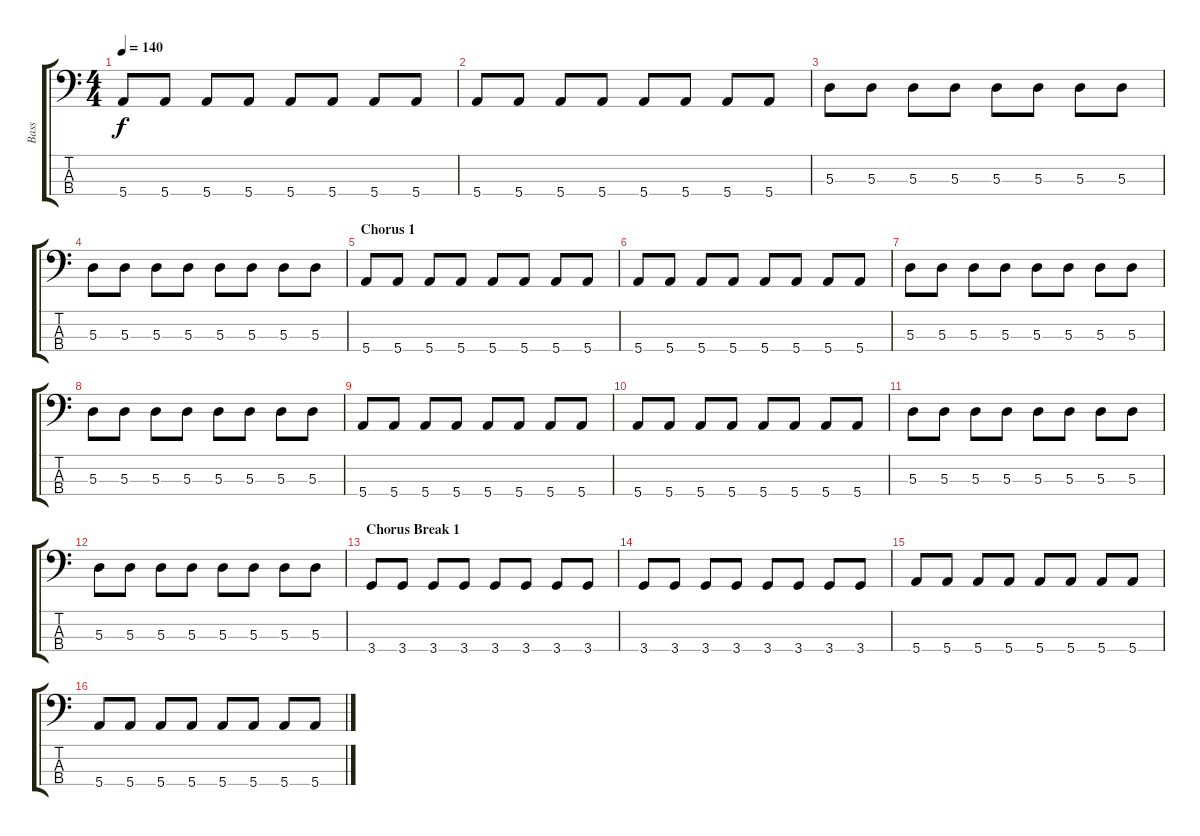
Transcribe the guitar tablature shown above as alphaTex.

\track ("Bass" "Bass") {instrument electricbassfinger}
\staff {score tabs}
\tuning (G2 D2 A1 E1) {hide}
\ts (4 4)
\tempo 140
\clef f4
\ks c
5.4.8{dy f} 5.4.8 5.4.8 5.4.8 5.4.8 5.4.8 5.4.8 5.4.8 |
5.4.8 5.4.8 5.4.8 5.4.8 5.4.8 5.4.8 5.4.8 5.4.8 |
5.3.8 5.3.8 5.3.8 5.3.8 5.3.8 5.3.8 5.3.8 5.3.8 |
5.3.8 5.3.8 5.3.8 5.3.8 5.3.8 5.3.8 5.3.8 5.3.8 |
\section ("" "Chorus 1")
5.4.8 5.4.8 5.4.8 5.4.8 5.4.8 5.4.8 5.4.8 5.4.8 |
5.4.8 5.4.8 5.4.8 5.4.8 5.4.8 5.4.8 5.4.8 5.4.8 |
5.3.8 5.3.8 5.3.8 5.3.8 5.3.8 5.3.8 5.3.8 5.3.8 |
5.3.8 5.3.8 5.3.8 5.3.8 5.3.8 5.3.8 5.3.8 5.3.8 |
5.4.8 5.4.8 5.4.8 5.4.8 5.4.8 5.4.8 5.4.8 5.4.8 |
5.4.8 5.4.8 5.4.8 5.4.8 5.4.8 5.4.8 5.4.8 5.4.8 |
5.3.8 5.3.8 5.3.8 5.3.8 5.3.8 5.3.8 5.3.8 5.3.8 |
5.3.8 5.3.8 5.3.8 5.3.8 5.3.8 5.3.8 5.3.8 5.3.8 |
\section ("" "Chorus Break 1")
3.4.8 3.4.8 3.4.8 3.4.8 3.4.8 3.4.8 3.4.8 3.4.8 |
3.4.8 3.4.8 3.4.8 3.4.8 3.4.8 3.4.8 3.4.8 3.4.8 |
5.4.8 5.4.8 5.4.8 5.4.8 5.4.8 5.4.8 5.4.8 5.4.8 |
5.4.8 5.4.8 5.4.8 5.4.8 5.4.8 5.4.8 5.4.8 5.4.8
